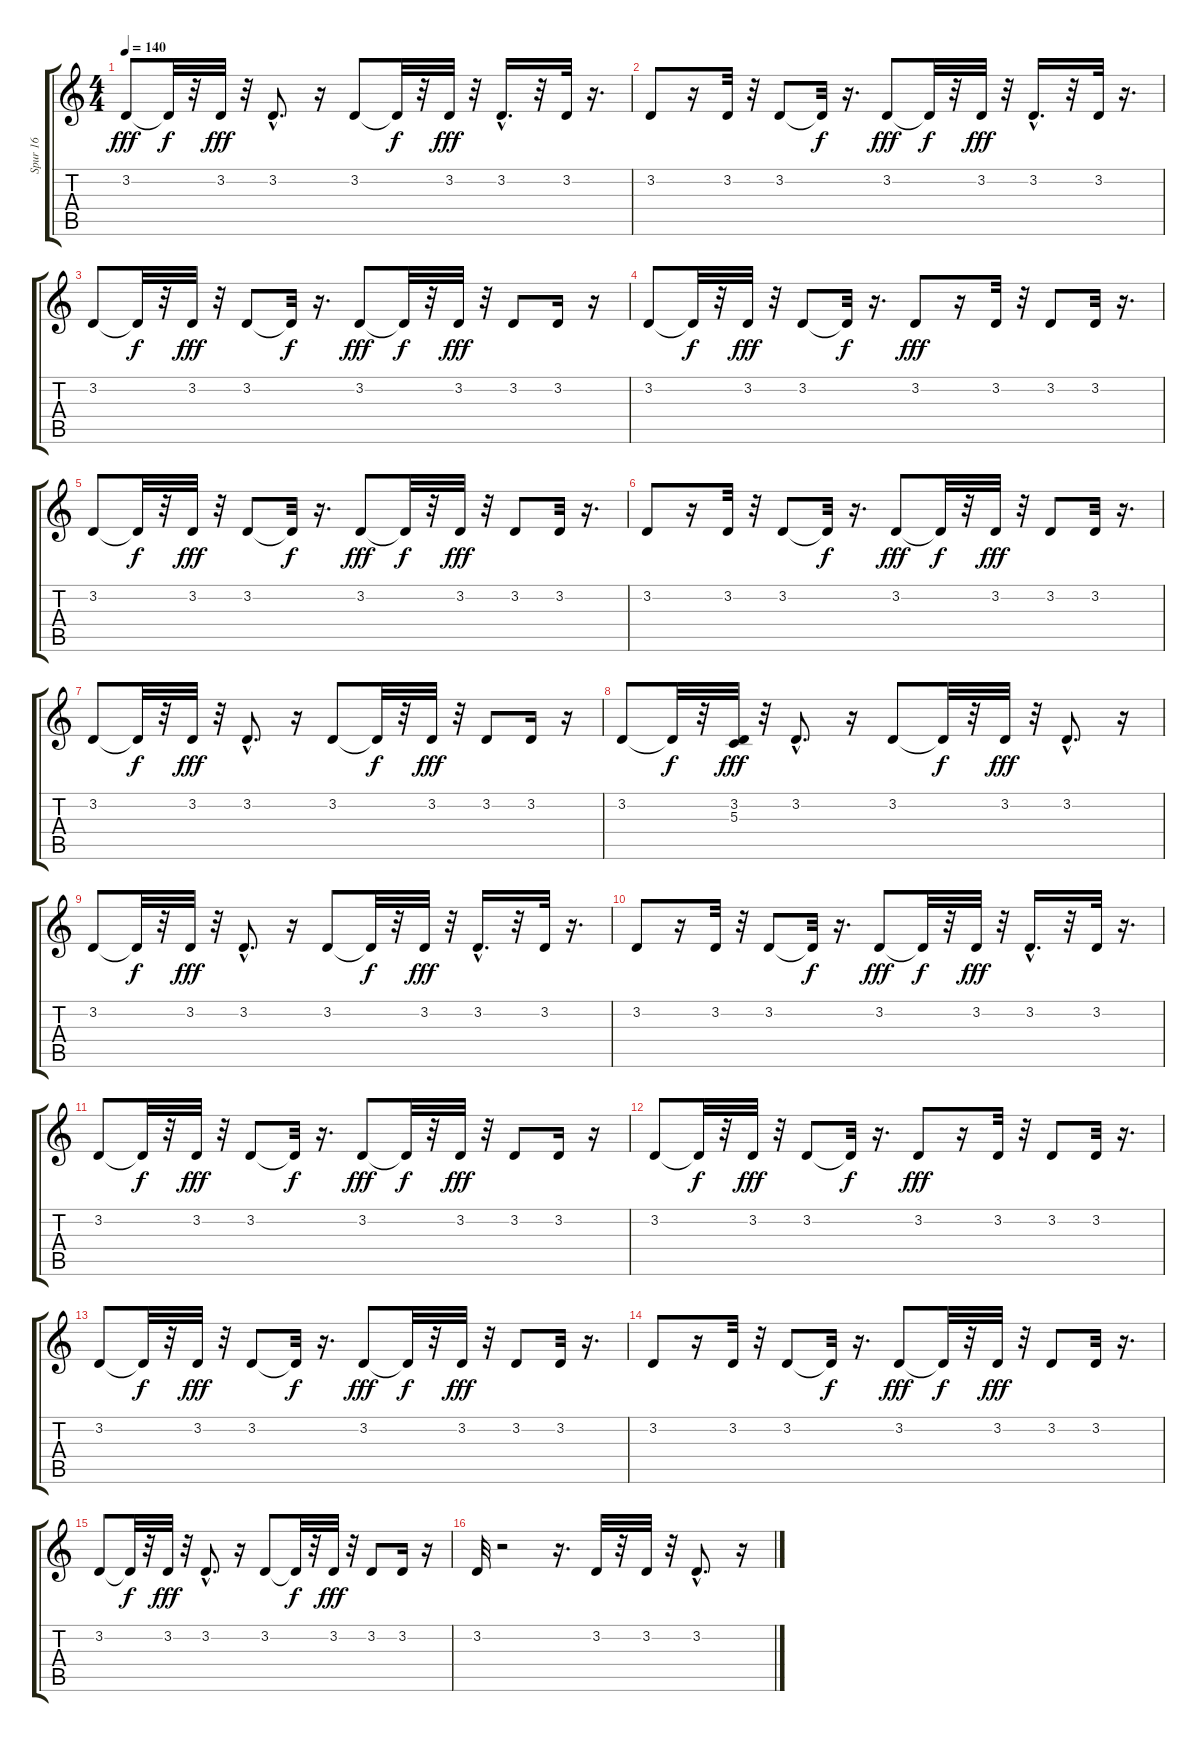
\track ("Spur 16" "Spur 16") {instrument synthdrum}
\staff {score tabs}
\tuning (E4 B3 G3 D3 A2 E2) {hide}
\ts (4 4)
\tempo 140
\clef g2
\ks c
3.2.8{dy fff} 3.2{t}.32{dy f} r.32 3.2.32{dy fff} r.32 3.2{hac}.8{d} r.16 3.2.8 3.2{t}.32{dy f} r.32 3.2.32{dy fff} r.32 3.2{hac}.16{d} r.32 3.2.32 r.16{d} |
3.2.8 r.16 3.2.32 r.32 3.2.8 3.2{t}.32{dy f} r.16{d} 3.2.8{dy fff} 3.2{t}.32{dy f} r.32 3.2.32{dy fff} r.32 3.2{hac}.16{d} r.32 3.2.32 r.16{d} |
3.2.8 3.2{t}.32{dy f} r.32 3.2.32{dy fff} r.32 3.2.8 3.2{t}.32{dy f} r.16{d} 3.2.8{dy fff} 3.2{t}.32{dy f} r.32 3.2.32{dy fff} r.32 3.2.8 3.2.16 r.16 |
3.2.8 3.2{t}.32{dy f} r.32 3.2.32{dy fff} r.32 3.2.8 3.2{t}.32{dy f} r.16{d} 3.2.8{dy fff} r.16 3.2.32 r.32 3.2.8 3.2.32 r.16{d} |
3.2.8 3.2{t}.32{dy f} r.32 3.2.32{dy fff} r.32 3.2.8 3.2{t}.32{dy f} r.16{d} 3.2.8{dy fff} 3.2{t}.32{dy f} r.32 3.2.32{dy fff} r.32 3.2.8 3.2.32 r.16{d} |
3.2.8 r.16 3.2.32 r.32 3.2.8 3.2{t}.32{dy f} r.16{d} 3.2.8{dy fff} 3.2{t}.32{dy f} r.32 3.2.32{dy fff} r.32 3.2.8 3.2.32 r.16{d} |
3.2.8 3.2{t}.32{dy f} r.32 3.2.32{dy fff} r.32 3.2{hac}.8{d} r.16 3.2.8 3.2{t}.32{dy f} r.32 3.2.32{dy fff} r.32 3.2.8 3.2.16 r.16 |
3.2.8 3.2{t}.32{dy f} r.32 (3.2 5.3).32{dy fff} r.32 3.2{hac}.8{d} r.16 3.2.8 3.2{t}.32{dy f} r.32 3.2.32{dy fff} r.32 3.2{hac}.8{d} r.16 |
3.2.8 3.2{t}.32{dy f} r.32 3.2.32{dy fff} r.32 3.2{hac}.8{d} r.16 3.2.8 3.2{t}.32{dy f} r.32 3.2.32{dy fff} r.32 3.2{hac}.16{d} r.32 3.2.32 r.16{d} |
3.2.8 r.16 3.2.32 r.32 3.2.8 3.2{t}.32{dy f} r.16{d} 3.2.8{dy fff} 3.2{t}.32{dy f} r.32 3.2.32{dy fff} r.32 3.2{hac}.16{d} r.32 3.2.32 r.16{d} |
3.2.8 3.2{t}.32{dy f} r.32 3.2.32{dy fff} r.32 3.2.8 3.2{t}.32{dy f} r.16{d} 3.2.8{dy fff} 3.2{t}.32{dy f} r.32 3.2.32{dy fff} r.32 3.2.8 3.2.16 r.16 |
3.2.8 3.2{t}.32{dy f} r.32 3.2.32{dy fff} r.32 3.2.8 3.2{t}.32{dy f} r.16{d} 3.2.8{dy fff} r.16 3.2.32 r.32 3.2.8 3.2.32 r.16{d} |
3.2.8 3.2{t}.32{dy f} r.32 3.2.32{dy fff} r.32 3.2.8 3.2{t}.32{dy f} r.16{d} 3.2.8{dy fff} 3.2{t}.32{dy f} r.32 3.2.32{dy fff} r.32 3.2.8 3.2.32 r.16{d} |
3.2.8 r.16 3.2.32 r.32 3.2.8 3.2{t}.32{dy f} r.16{d} 3.2.8{dy fff} 3.2{t}.32{dy f} r.32 3.2.32{dy fff} r.32 3.2.8 3.2.32 r.16{d} |
3.2.8 3.2{t}.32{dy f} r.32 3.2.32{dy fff} r.32 3.2{hac}.8{d} r.16 3.2.8 3.2{t}.32{dy f} r.32 3.2.32{dy fff} r.32 3.2.8 3.2.16 r.16 |
3.2.32 r.2 r.16{d} 3.2.32 r.32 3.2.32 r.32 3.2{hac}.8{d} r.16
